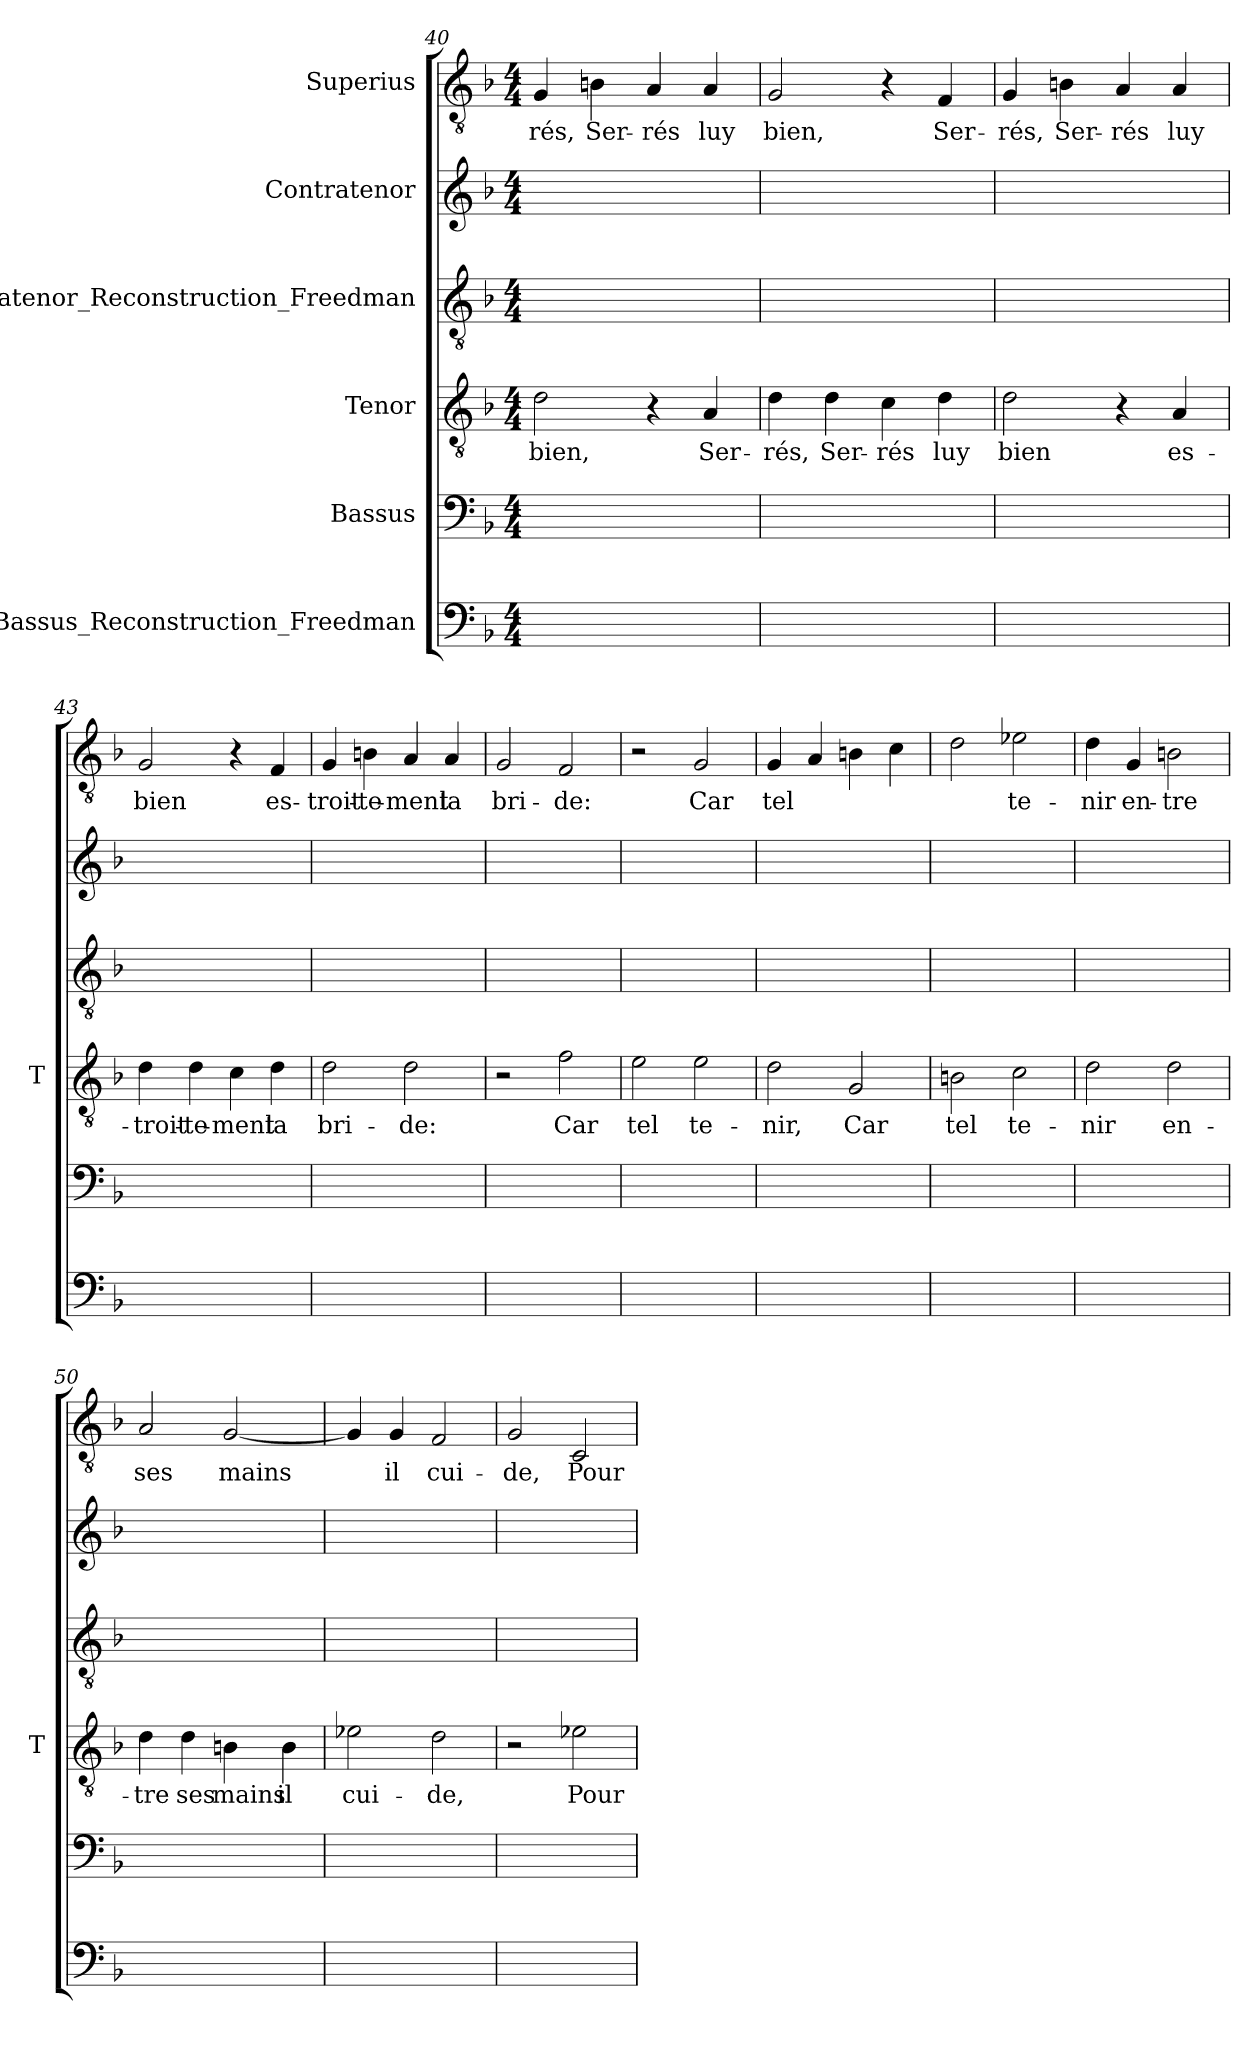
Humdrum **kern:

**kern	**kern	**kern	**text	**kern	**kern	**kern	**text
*part6	*part5	*part4	*part4	*part3	*part2	*part1	*part1
*staff6	*staff5	*staff4	*staff4	*staff3	*staff2	*staff1	*staff1
*I"Bassus_Reconstruction_Freedman	*I"Bassus	*I"Tenor	*	*I"Contratenor_Reconstruction_Freedman	*I"Contratenor	*I"Superius	*
*	*	*I'T	*	*	*	*	*
*clefF4	*clefF4	*clefGv2	*	*clefGv2	*clefG2	*clefGv2	*
*k[b-]	*k[b-]	*k[b-]	*	*k[b-]	*k[b-]	*k[b-]	*
*M4/4	*M4/4	*M4/4	*	*M4/4	*M4/4	*M4/4	*
=40	=40	=40	=40	=40	=40	=40	=40
1ryy	1ryy	2d	-bien,	1ryy	1ryy	4G	-rés,
.	.	.	.	.	.	4B	Ser-
.	.	4r	.	.	.	4A	-rés
.	.	4A	Ser-	.	.	4A	-luy
=41	=41	=41	=41	=41	=41	=41	=41
1ryy	1ryy	4d	-rés,	1ryy	1ryy	2G	-bien,
.	.	4d	Ser-	.	.	.	.
.	.	4c	-rés	.	.	4r	.
.	.	4d	-luy	.	.	4F	Ser-
=42	=42	=42	=42	=42	=42	=42	=42
1ryy	1ryy	2d	-bien	1ryy	1ryy	4G	-rés,
.	.	.	.	.	.	4B	Ser-
.	.	4r	.	.	.	4A	-rés
.	.	4A	es-	.	.	4A	-luy
=43	=43	=43	=43	=43	=43	=43	=43
1ryy	1ryy	4d	troit-	1ryy	1ryy	2G	-bien
.	.	4d	te-	.	.	.	.
.	.	4c	-ment	.	.	4r	.
.	.	4d	-la	.	.	4F	es-
=44	=44	=44	=44	=44	=44	=44	=44
1ryy	1ryy	2d	bri-	1ryy	1ryy	4G	troit-
.	.	.	.	.	.	4B	te-
.	.	2d	-de:	.	.	4A	-ment
.	.	.	.	.	.	4A	-la
=45	=45	=45	=45	=45	=45	=45	=45
1ryy	1ryy	2r	.	1ryy	1ryy	2G	bri-
.	.	2f	-Car	.	.	2F	-de:
=46	=46	=46	=46	=46	=46	=46	=46
1ryy	1ryy	2e	-tel	1ryy	1ryy	2r	.
.	.	2e	te-	.	.	2G	-Car
=47	=47	=47	=47	=47	=47	=47	=47
1ryy	1ryy	2d	-nir,	1ryy	1ryy	4G	-tel
.	.	.	.	.	.	4A	.
.	.	2G	-Car	.	.	4B	.
.	.	.	.	.	.	4c	.
=48	=48	=48	=48	=48	=48	=48	=48
1ryy	1ryy	2B	-tel	1ryy	1ryy	2d	.
.	.	2c	te-	.	.	2e-X	te-
=49	=49	=49	=49	=49	=49	=49	=49
1ryy	1ryy	2d	-nir	1ryy	1ryy	4d	-nir
.	.	.	.	.	.	4G	en-
.	.	2d	en-	.	.	2B	-tre
=50	=50	=50	=50	=50	=50	=50	=50
1ryy	1ryy	4d	-tre	1ryy	1ryy	2A	-ses
.	.	4d	-ses	.	.	.	.
.	.	4B	-mains	.	.	[2G	-mains
.	.	4B	-il	.	.	.	.
=51	=51	=51	=51	=51	=51	=51	=51
1ryy	1ryy	2e-X	cui-	1ryy	1ryy	4G]	.
.	.	.	.	.	.	4G	-il
.	.	2d	-de,	.	.	2F	cui-
=52	=52	=52	=52	=52	=52	=52	=52
1ryy	1ryy	2r	.	1ryy	1ryy	2G	-de,
.	.	2e-X	-Pour	.	.	2C	-Pour
=	=	=	=	=	=	=	=
*-	*-	*-	*-	*-	*-	*-	*-
